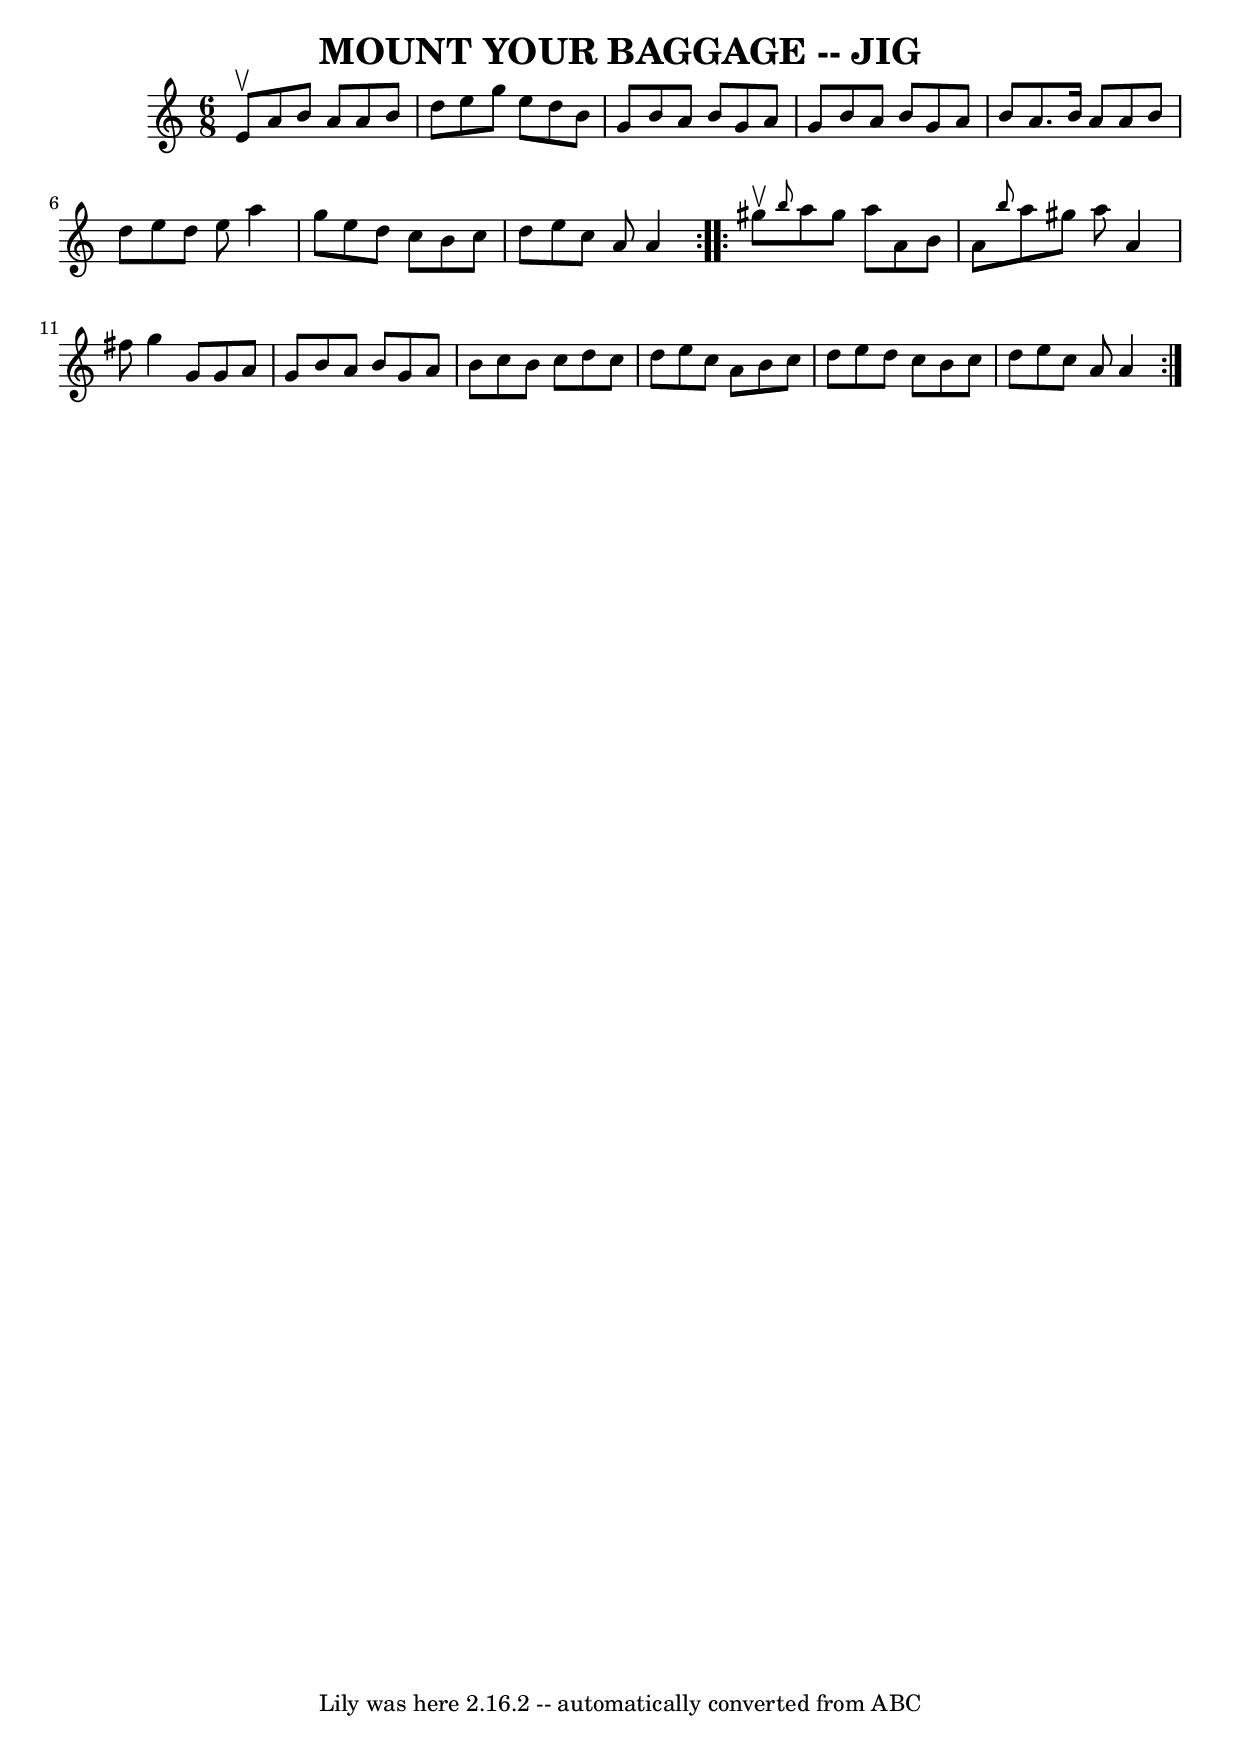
\version "2.16.2"
\include "Mammoth.ily"
\header {
  %% book = "Ryan's Mammoth Collection of Fiddle Tunes"
  crossRefNumber = "1"
  footnotes = ""
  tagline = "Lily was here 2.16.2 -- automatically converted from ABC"
  title = "MOUNT YOUR BAGGAGE -- JIG"

}
voicedefault =  {



  \repeat volta 2 {

    \time 6/8 
    \key a \minor
    e'8^\upbow       |
    a'8 b'8 a'8 a'8 
    b'8 d''8    |
    e''8 g''8 e''8 d''8 b'8 g'8    
    |
    b'8 a'8 b'8 g'8 a'8 g'8    |
    b'8 a'8    
    b'8 g'8 a'8 b'8        |
    a'8. b'16 a'8 a'8 b'8    
    d''8    |
    e''8 d''8 e''8 a''4 g''8    |
    e''8    
    d''8 c''8 b'8 c''8 d''8    |
    e''8 c''8 a'8 a'4    

  }     
  \repeat volta 2 {
    gis''8^\upbow       |
    \grace { b''8  
	   }   
    a''8 gis''8 a''8 a'8 b'8 a'8    |
    \grace { b''8  
	   }   
    a''8 gis''8 a''8 a'4 fis''8    |
    g''4 g'8 g'8 a'8 
    g'8    |
    b'8 a'8 b'8 g'8 a'8 b'8        |
    
    c''8 b'8 c''8 d''8 c''8 d''8    |
    e''8 c''8 a'8   
    b'8 c''8 d''8    |
    e''8 d''8 c''8 b'8 c''8 d''8  
    |
    e''8 c''8 a'8 a'4    
  }   

}

\score{
  <<

    \context Staff="default"
    {
      \voicedefault 
      
    }

  >>
  \layout {
    
  }
  \midi {
  }

}
